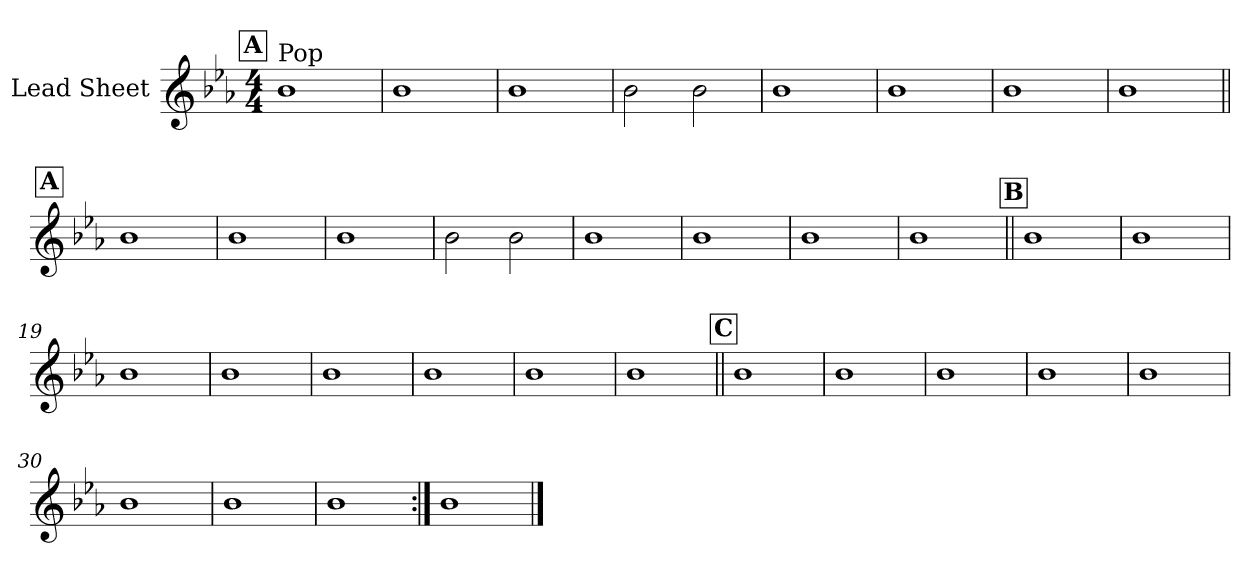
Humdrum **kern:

**kern
*part1
*staff1
*I"Lead Sheet
*clefG2
*k[b-e-a-]
*c:
*M4/4
!!LO:REH:place=s1:a:fs=14:t=A
=1
!LO:TX:a:t=Pop
1b-
=2
1b-
=3
1b-
=4
2b-\
2b-\
!!LO:LB:g=z
=5
1b-
=6
1b-
=7
1b-
=8
1b-
!!LO:LB:g=z
!!LO:REH:place=s1:a:fs=14:t=A
=9||
1b-
=10
1b-
=11
1b-
=12
2b-\
2b-\
!!LO:LB:g=z
=13
1b-
=14
1b-
=15
1b-
=16
1b-
!!LO:LB:g=z
!!LO:REH:place=s1:a:fs=14:t=B
=17||
1b-
=18
1b-
=19
1b-
=20
1b-
!!LO:LB:g=z
=21
1b-
=22
1b-
=23
1b-
=24
1b-
!!LO:LB:g=z
!!LO:REH:place=s1:a:fs=14:t=C
=25||
1b-
=26
1b-
=27
1b-
=28
1b-
!!LO:LB:g=z
=29
1b-
=30
1b-
=31
1b-
=32
1b-
!!LO:LB:g=z
=33:|!
1b-
==
*-
